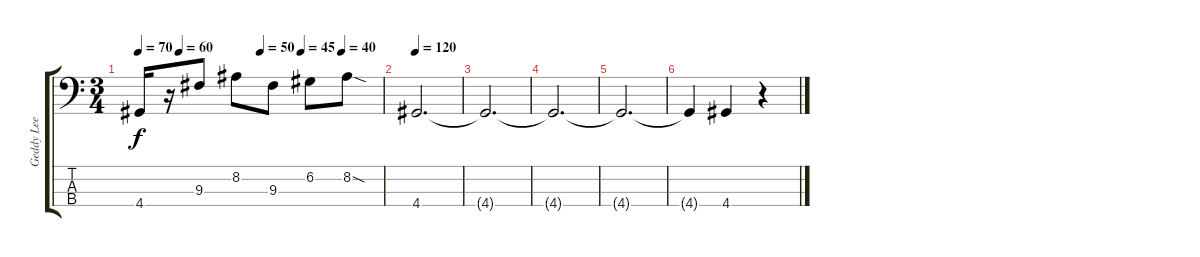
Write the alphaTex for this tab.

\track ("Geddy Lee" "Geddy Lee") {mute instrument electricbassfinger}
\staff {score tabs}
\tuning (G2 D2 A1 E1) {hide}
\ts (3 4)
\tempo 70
\tempo (60 0.16666666666666666)
\tempo (50 0.5)
\tempo (45 0.6666666666666666)
\tempo (40 0.8333333333333334)
\clef f4
\ks c
4.4.16{dy f} r.16 9.3.8 8.2.8 9.3.8 6.2.8 8.2{sod}.8 |
\tempo 120
4.4.2{d} |
4.4{t}.2{d} |
4.4{t}.2{d} |
4.4{t}.2{d} |
4.4{t}.4 4.4.4 r.4
